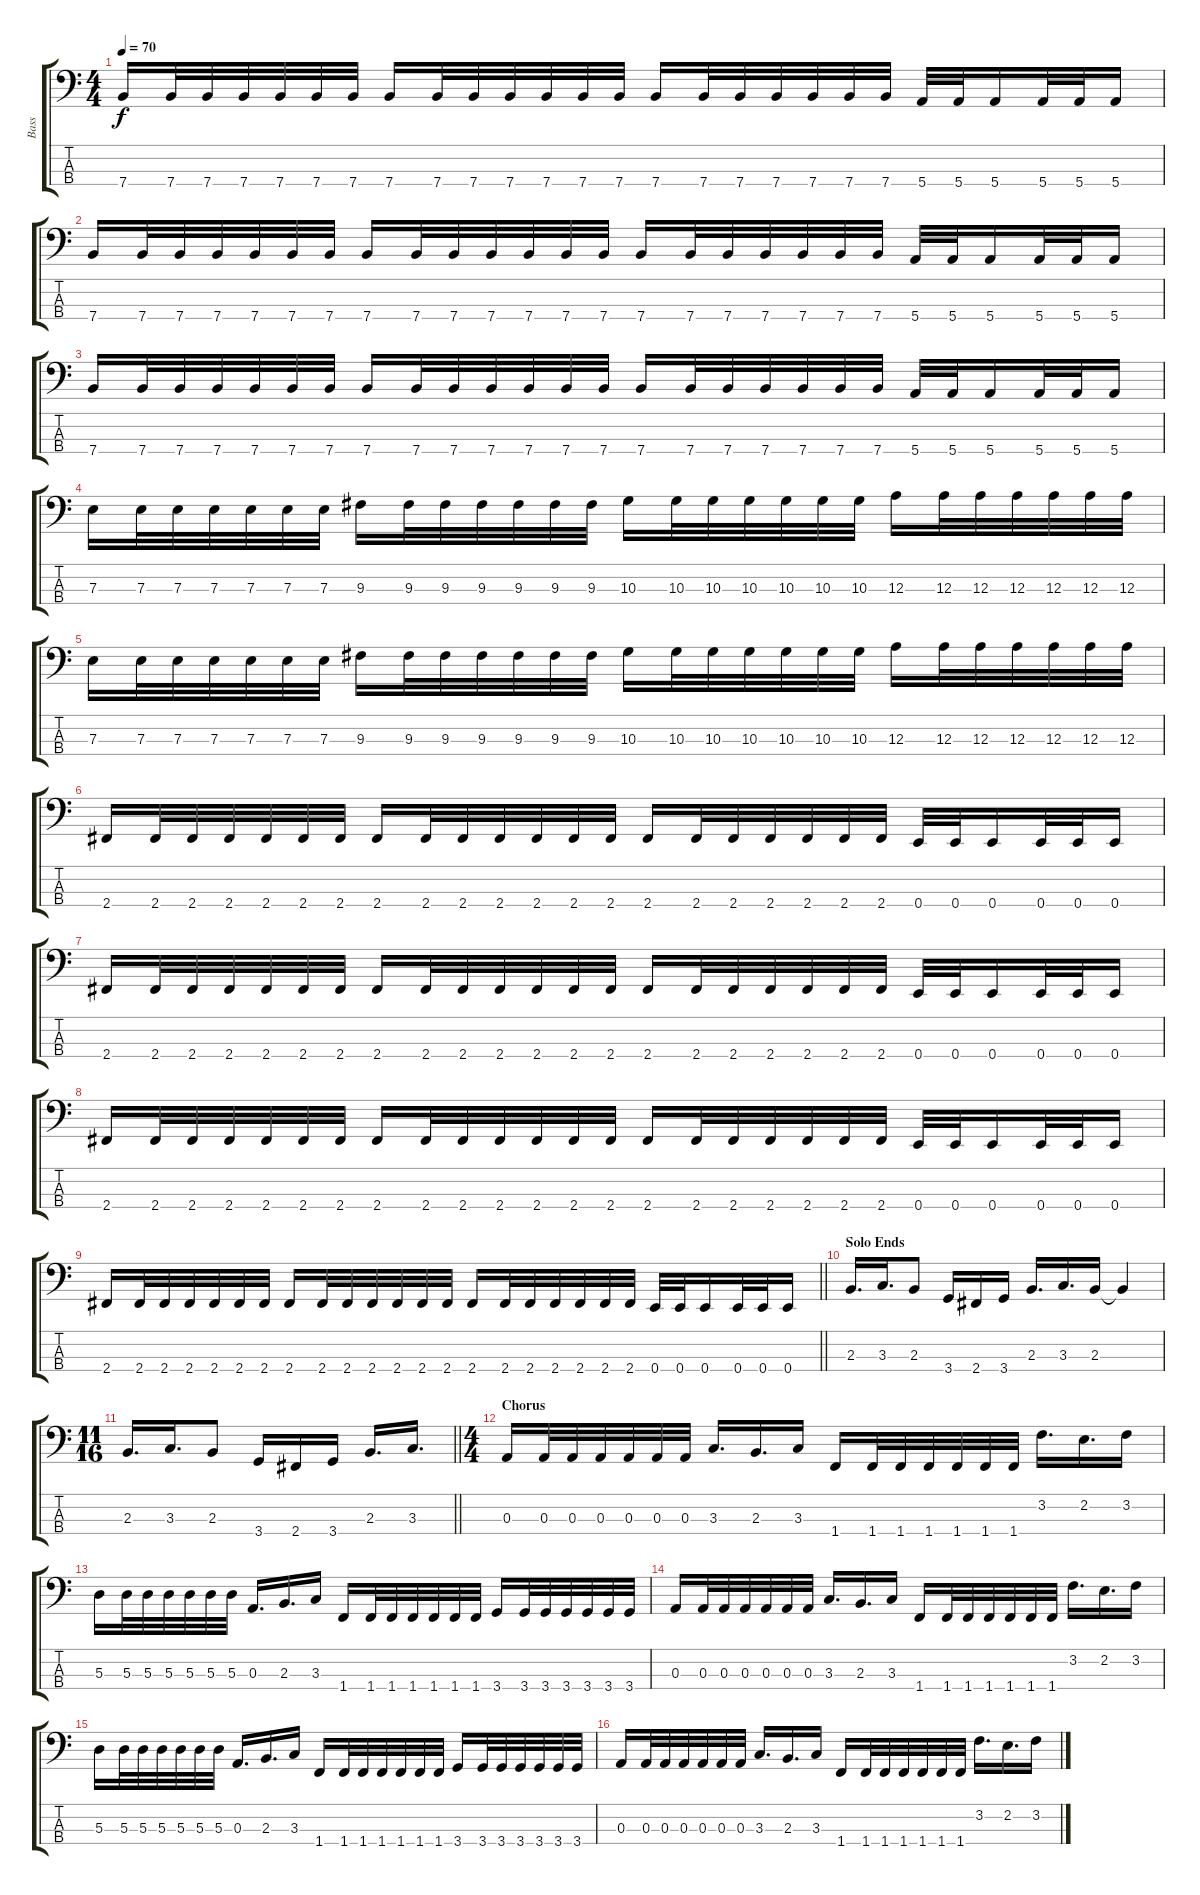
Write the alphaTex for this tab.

\track ("Bass" "Bass") {instrument electricbassfinger}
\staff {score tabs}
\tuning (G2 D2 A1 E1) {hide}
\ts (4 4)
\tempo 70
\clef f4
\ks c
7.4.16{dy f} 7.4.32 7.4.32 7.4.32 7.4.32 7.4.32 7.4.32 7.4.16 7.4.32 7.4.32 7.4.32 7.4.32 7.4.32 7.4.32 7.4.16 7.4.32 7.4.32 7.4.32 7.4.32 7.4.32 7.4.32 5.4.32 5.4.32 5.4.16 5.4.32 5.4.32 5.4.16 |
7.4.16 7.4.32 7.4.32 7.4.32 7.4.32 7.4.32 7.4.32 7.4.16 7.4.32 7.4.32 7.4.32 7.4.32 7.4.32 7.4.32 7.4.16 7.4.32 7.4.32 7.4.32 7.4.32 7.4.32 7.4.32 5.4.32 5.4.32 5.4.16 5.4.32 5.4.32 5.4.16 |
7.4.16 7.4.32 7.4.32 7.4.32 7.4.32 7.4.32 7.4.32 7.4.16 7.4.32 7.4.32 7.4.32 7.4.32 7.4.32 7.4.32 7.4.16 7.4.32 7.4.32 7.4.32 7.4.32 7.4.32 7.4.32 5.4.32 5.4.32 5.4.16 5.4.32 5.4.32 5.4.16 |
7.3.16 7.3.32 7.3.32 7.3.32 7.3.32 7.3.32 7.3.32 9.3.16 9.3.32 9.3.32 9.3.32 9.3.32 9.3.32 9.3.32 10.3.16 10.3.32 10.3.32 10.3.32 10.3.32 10.3.32 10.3.32 12.3.16 12.3.32 12.3.32 12.3.32 12.3.32 12.3.32 12.3.32 |
7.3.16 7.3.32 7.3.32 7.3.32 7.3.32 7.3.32 7.3.32 9.3.16 9.3.32 9.3.32 9.3.32 9.3.32 9.3.32 9.3.32 10.3.16 10.3.32 10.3.32 10.3.32 10.3.32 10.3.32 10.3.32 12.3.16 12.3.32 12.3.32 12.3.32 12.3.32 12.3.32 12.3.32 |
2.4.16 2.4.32 2.4.32 2.4.32 2.4.32 2.4.32 2.4.32 2.4.16 2.4.32 2.4.32 2.4.32 2.4.32 2.4.32 2.4.32 2.4.16 2.4.32 2.4.32 2.4.32 2.4.32 2.4.32 2.4.32 0.4.32 0.4.32 0.4.16 0.4.32 0.4.32 0.4.16 |
2.4.16 2.4.32 2.4.32 2.4.32 2.4.32 2.4.32 2.4.32 2.4.16 2.4.32 2.4.32 2.4.32 2.4.32 2.4.32 2.4.32 2.4.16 2.4.32 2.4.32 2.4.32 2.4.32 2.4.32 2.4.32 0.4.32 0.4.32 0.4.16 0.4.32 0.4.32 0.4.16 |
2.4.16 2.4.32 2.4.32 2.4.32 2.4.32 2.4.32 2.4.32 2.4.16 2.4.32 2.4.32 2.4.32 2.4.32 2.4.32 2.4.32 2.4.16 2.4.32 2.4.32 2.4.32 2.4.32 2.4.32 2.4.32 0.4.32 0.4.32 0.4.16 0.4.32 0.4.32 0.4.16 |
\barLineRight lightlight
2.4.16 2.4.32 2.4.32 2.4.32 2.4.32 2.4.32 2.4.32 2.4.16 2.4.32 2.4.32 2.4.32 2.4.32 2.4.32 2.4.32 2.4.16 2.4.32 2.4.32 2.4.32 2.4.32 2.4.32 2.4.32 0.4.32 0.4.32 0.4.16 0.4.32 0.4.32 0.4.16 |
\section ("" "Solo Ends")
2.3.16{d} 3.3.16{d} 2.3.8 3.4.16 2.4.16 3.4.16 2.3.16{d} 3.3.16{d} 2.3.16 2.3{t}.4 |
\ts (11 16)
\barLineRight lightlight
2.3.16{d} 3.3.16{d} 2.3.8 3.4.16 2.4.16 3.4.16 2.3.16{d} 3.3.16{d} |
\ts (4 4)
\section ("" "Chorus")
0.3.16 0.3.32 0.3.32 0.3.32 0.3.32 0.3.32 0.3.32 3.3.16{d} 2.3.16{d} 3.3.16 1.4.16 1.4.32 1.4.32 1.4.32 1.4.32 1.4.32 1.4.32 3.2.16{d} 2.2.16{d} 3.2.16 |
5.3.16 5.3.32 5.3.32 5.3.32 5.3.32 5.3.32 5.3.32 0.3.16{d} 2.3.16{d} 3.3.16 1.4.16 1.4.32 1.4.32 1.4.32 1.4.32 1.4.32 1.4.32 3.4.16 3.4.32 3.4.32 3.4.32 3.4.32 3.4.32 3.4.32 |
0.3.16 0.3.32 0.3.32 0.3.32 0.3.32 0.3.32 0.3.32 3.3.16{d} 2.3.16{d} 3.3.16 1.4.16 1.4.32 1.4.32 1.4.32 1.4.32 1.4.32 1.4.32 3.2.16{d} 2.2.16{d} 3.2.16 |
5.3.16 5.3.32 5.3.32 5.3.32 5.3.32 5.3.32 5.3.32 0.3.16{d} 2.3.16{d} 3.3.16 1.4.16 1.4.32 1.4.32 1.4.32 1.4.32 1.4.32 1.4.32 3.4.16 3.4.32 3.4.32 3.4.32 3.4.32 3.4.32 3.4.32 |
0.3.16 0.3.32 0.3.32 0.3.32 0.3.32 0.3.32 0.3.32 3.3.16{d} 2.3.16{d} 3.3.16 1.4.16 1.4.32 1.4.32 1.4.32 1.4.32 1.4.32 1.4.32 3.2.16{d} 2.2.16{d} 3.2.16
